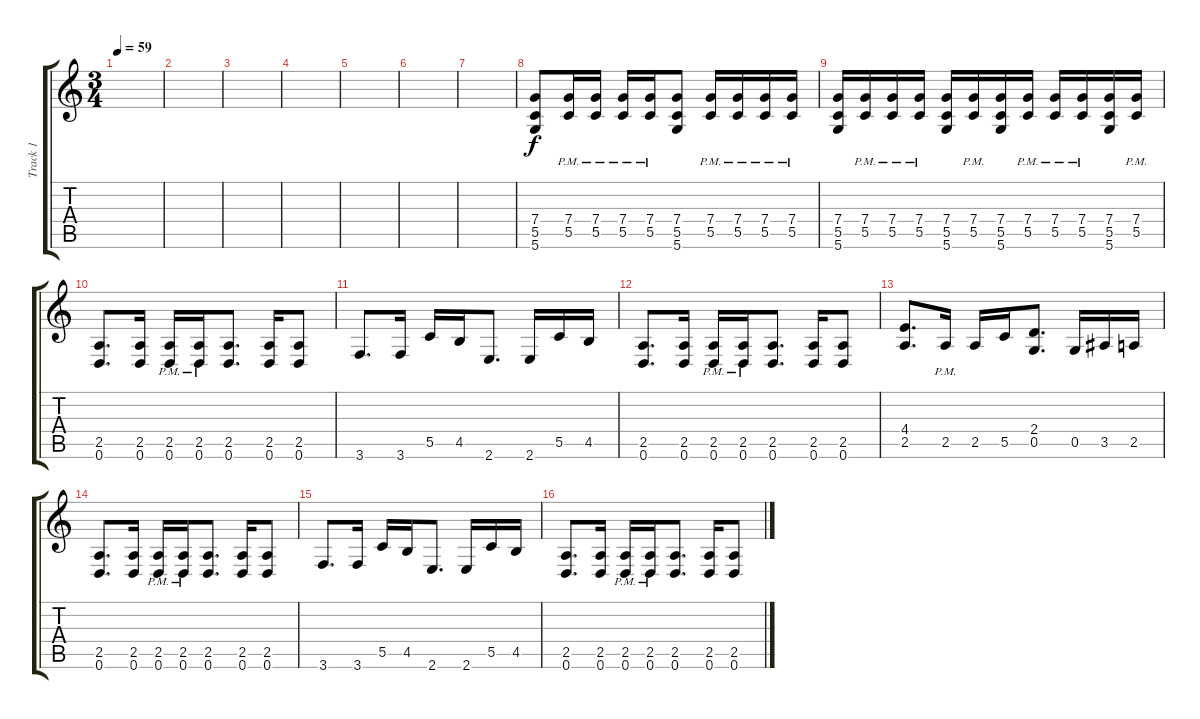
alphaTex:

\track ("Track 1" "Track 1") {instrument distortionguitar}
\staff {score tabs}
\tuning (D4 A3 F3 C3 G2 D2) {hide}
\ts (3 4)
\tempo 59
\clef g2
\ks c
|
|
|
|
|
|
|
(7.4 5.5 5.6).8 (7.4{pm} 5.5{pm}).16 (7.4{pm} 5.5{pm}).16 (7.4{pm} 5.5{pm}).16 (7.4{pm} 5.5{pm}).16 (7.4 5.5 5.6).8 (7.4{pm} 5.5{pm}).16 (7.4{pm} 5.5{pm}).16 (7.4{pm} 5.5{pm}).16 (7.4{pm} 5.5{pm}).16 |
(7.4 5.5 5.6).16 (7.4{pm} 5.5{pm}).16 (7.4{pm} 5.5{pm}).16 (7.4{pm} 5.5{pm}).16 (7.4 5.5 5.6).16 (7.4{pm} 5.5{pm}).16 (7.4 5.5 5.6).16 (7.4{pm} 5.5{pm}).16 (7.4{pm} 5.5{pm}).16 (7.4{pm} 5.5{pm}).16 (7.4 5.5 5.6).16 (7.4{pm} 5.5{pm}).16 |
(2.5 0.6).8{d} (2.5 0.6).16 (2.5{pm} 0.6{pm}).16 (2.5{pm} 0.6{pm}).16 (2.5 0.6).8{d} (2.5 0.6).16 (2.5 0.6).8 |
3.6.8{d} 3.6.16 5.5.16 4.5.16 2.6.8{d} 2.6.16 5.5.16 4.5.16 |
(2.5 0.6).8{d} (2.5 0.6).16 (2.5{pm} 0.6{pm}).16 (2.5{pm} 0.6{pm}).16 (2.5 0.6).8{d} (2.5 0.6).16 (2.5 0.6).8 |
(4.4 2.5).8{d} 2.5{pm}.16 2.5.16 5.5.16 (2.4 0.5).8{d} 0.5.16 3.5.16 2.5.16 |
(2.5 0.6).8{d} (2.5 0.6).16 (2.5{pm} 0.6{pm}).16 (2.5{pm} 0.6{pm}).16 (2.5 0.6).8{d} (2.5 0.6).16 (2.5 0.6).8 |
3.6.8{d} 3.6.16 5.5.16 4.5.16 2.6.8{d} 2.6.16 5.5.16 4.5.16 |
(2.5 0.6).8{d} (2.5 0.6).16 (2.5{pm} 0.6{pm}).16 (2.5{pm} 0.6{pm}).16 (2.5 0.6).8{d} (2.5 0.6).16 (2.5 0.6).8
